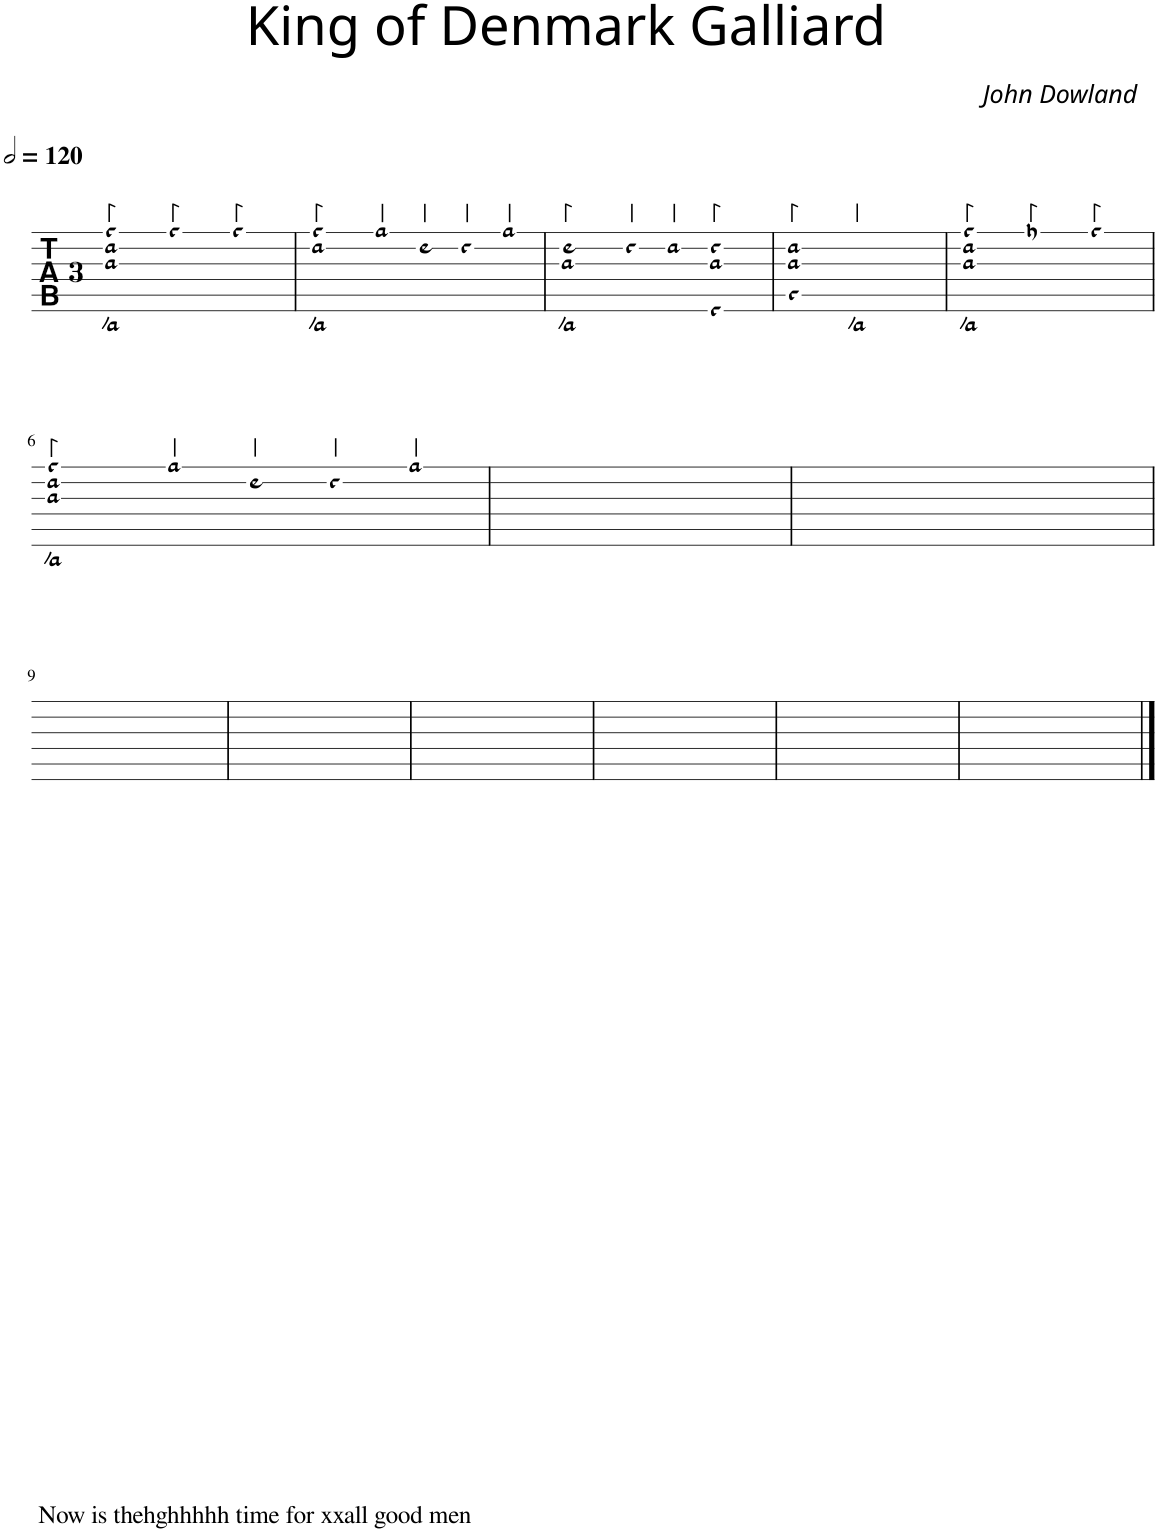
**kern
*part1
*staff1
*I"Luth
*I'Lt.
*stria6
*
*k[]
*M3/4
*MM240
=1
2DD 2A 2d 2a
[4a
4ryy
2a
=2
2DD 2d 2a
4a]
4g
4f#
4e
4g
=3
2DD 2A 2f#
4e
4d
2AA 2A 2e
=4
2D 2A 2d
[4DD
=5
2DD 2A 2d 2a
2.DD]
[4dd
2a
!!LO:LB:g=z
=6
2DD 2A 2d 2a
4dd]
4g
4f#
4e
4g
=7
2r
4r
=8
2r
2.r
4r
2r
!!LO:LB:g=z
=9
!LO:TX:b:t=Now is thehghhhhh time for xxall good men
2.r
4r
=10
2.r
=11
2.r
=12
2.r
=13
2.r
=14
2.r
==
*-
